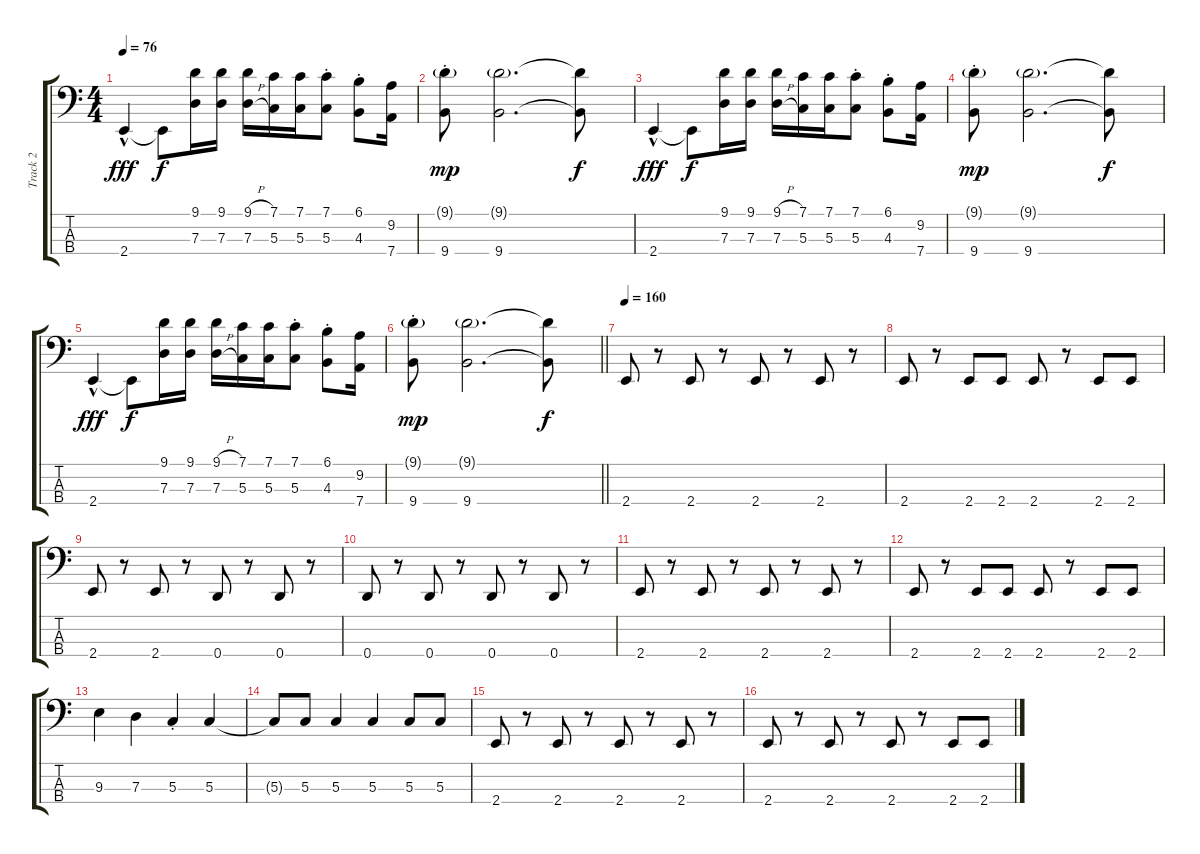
\track ("Track 2" "Track 2") {instrument electricbasspick}
\staff {score tabs}
\tuning (F2 C2 G1 D1) {hide}
\ts (4 4)
\tempo 76
\clef f4
\ks c
2.4{hac}.4{dy fff} 2.4{t}.8{dy f} (9.1 7.3).16 (9.1 7.3).16 (9.1{h} 7.3{h}).16 (7.1 5.3).16 (7.1 5.3).16 (7.1{st} 5.3{st}).8 (6.1{st} 4.3{st}).8 (9.2 7.4).16 |
(9.1{g st} 9.4).8{dy mp} (9.1{g} 9.4).2{d} (9.1{t} 9.4{t}).8{dy f} |
2.4{hac}.4{dy fff} 2.4{t}.8{dy f} (9.1 7.3).16 (9.1 7.3).16 (9.1{h} 7.3{h}).16 (7.1 5.3).16 (7.1 5.3).16 (7.1{st} 5.3{st}).8 (6.1{st} 4.3{st}).8 (9.2 7.4).16 |
(9.1{g st} 9.4).8{dy mp} (9.1{g} 9.4).2{d} (9.1{t} 9.4{t}).8{dy f} |
2.4{hac}.4{dy fff} 2.4{t}.8{dy f} (9.1 7.3).16 (9.1 7.3).16 (9.1{h} 7.3{h}).16 (7.1 5.3).16 (7.1 5.3).16 (7.1{st} 5.3{st}).8 (6.1{st} 4.3{st}).8 (9.2 7.4).16 |
\barLineRight lightlight
(9.1{g st} 9.4).8{dy mp} (9.1{g} 9.4).2{d} (9.1{t} 9.4{t}).8{dy f} |
\tempo 160
2.4.8{volume 12} r.8 2.4.8 r.8 2.4.8 r.8 2.4.8 r.8 |
2.4.8 r.8 2.4.8 2.4.8 2.4.8 r.8 2.4.8 2.4.8 |
2.4.8 r.8 2.4.8 r.8 0.4.8 r.8 0.4.8 r.8 |
0.4.8 r.8 0.4.8 r.8 0.4.8 r.8 0.4.8 r.8 |
2.4.8 r.8 2.4.8 r.8 2.4.8 r.8 2.4.8 r.8 |
2.4.8 r.8 2.4.8 2.4.8 2.4.8 r.8 2.4.8 2.4.8 |
9.3.4 7.3.4 5.3{st}.4 5.3.4 |
5.3{t}.8 5.3.8 5.3.4 5.3.4 5.3.8 5.3.8 |
2.4.8 r.8 2.4.8 r.8 2.4.8 r.8 2.4.8 r.8 |
2.4.8 r.8 2.4.8 r.8 2.4.8 r.8 2.4.8 2.4.8
